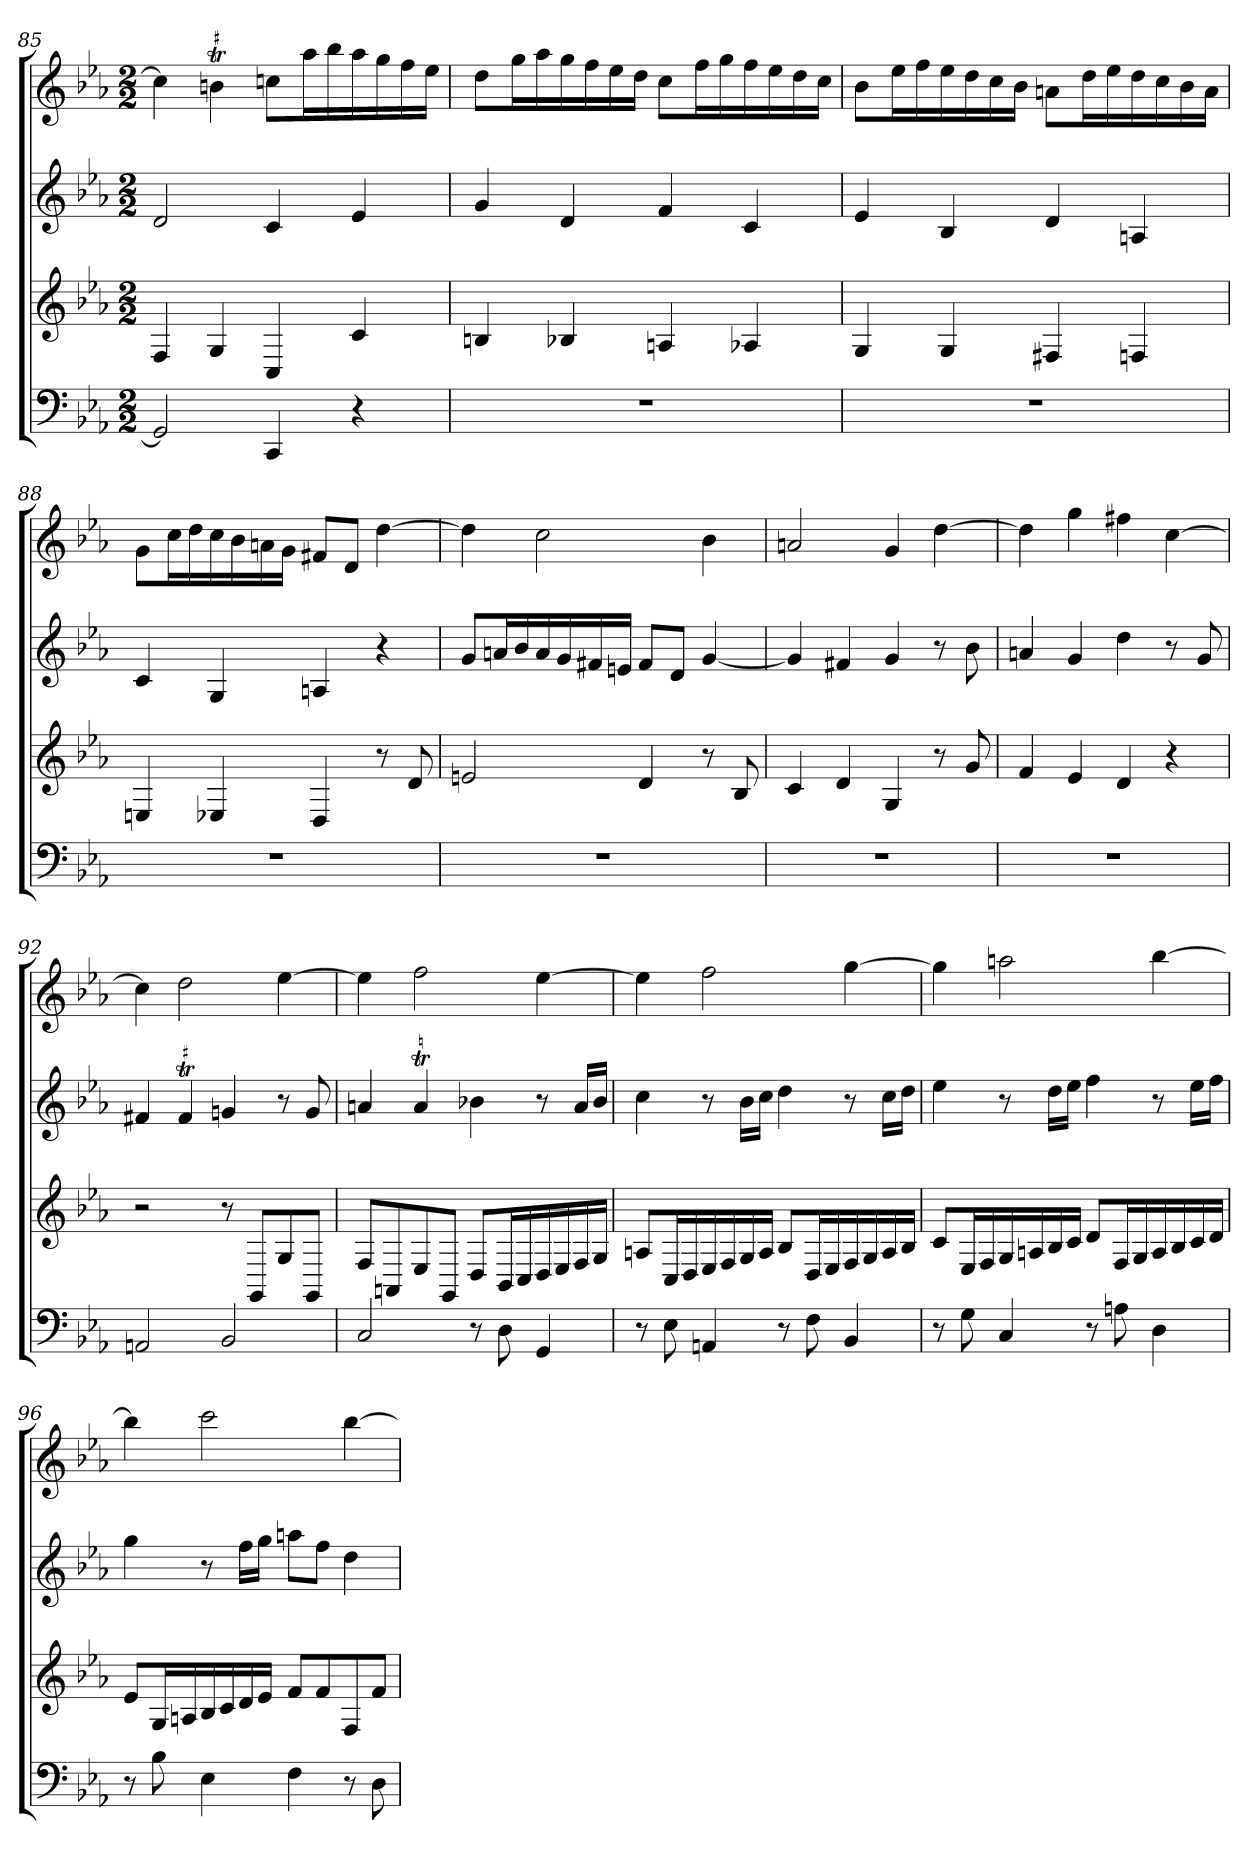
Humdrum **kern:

**kern	**kern	**kern	**kern
*part4	*part3	*part2	*part1
*staff4	*staff3	*staff2	*staff1
*k[b-e-a-]	*k[b-e-a-]	*k[b-e-a-]	*k[b-e-a-]
*M2/2	*M2/2	*M2/2	*M2/2
=85	=85	=85	=85
2GG]	4F	2d	4cc]
!	!	!	!LO:TR:acc=#
.	4G	.	4bnT
4CC	4C	4c	8ccnL
.	.	.	16aa-L
.	.	.	16bb-
4r	4c	4e-	16aa-
.	.	.	16gg
.	.	.	16ff
.	.	.	16ee-JJ
=86	=86	=86	=86
1r	4Bn	4g	8ddL
.	.	.	16ggL
.	.	.	16aa-
.	4B-X	4d	16gg
.	.	.	16ff
.	.	.	16ee-
.	.	.	16ddJJ
.	4An	4f	8ccL
.	.	.	16ffL
.	.	.	16gg
.	4A-X	4c	16ff
.	.	.	16ee-
.	.	.	16dd
.	.	.	16ccJJ
=87	=87	=87	=87
1r	4G	4e-	8b-L
.	.	.	16ee-L
.	.	.	16ff
.	4G	4B-	16ee-
.	.	.	16dd
.	.	.	16cc
.	.	.	16b-JJ
.	4F#X	4d	8anL
.	.	.	16ddL
.	.	.	16ee-
.	4Fn	4An	16dd
.	.	.	16cc
.	.	.	16b-
.	.	.	16aJJ
=88	=88	=88	=88
1r	4En	4c	8gL
.	.	.	16ccL
.	.	.	16dd
.	4E-X	4G	16cc
.	.	.	16b-
.	.	.	16an
.	.	.	16gJJ
.	4D	4An	8f#XL
.	.	.	8dJ
.	8r	4r	[4dd
.	8d	.	.
=89	=89	=89	=89
1r	2en	8gL	4dd]
.	.	16anL	.
.	.	16b-	.
.	.	16a	2cc
.	.	16g	.
.	.	16f#X	.
.	.	16enJJ	.
.	4d	8f#L	.
.	.	8dJ	.
.	8r	[4g	4b-
.	8B-	.	.
=90	=90	=90	=90
1r	4c	4g]	2an
.	4d	4f#X	.
.	4G	4g	4g
.	8r	8r	[4dd
.	8g	8b-	.
=91	=91	=91	=91
1r	4f	4an	4dd]
.	4e-	4g	4gg
.	4d	4dd	4ff#X
.	4r	8r	[4cc
.	.	8g	.
=92	=92	=92	=92
2AAn	2r	4f#X	4cc]
!	!	!LO:TR:acc=#	!
.	.	4f#T	2dd
2BB-	8r	4gn	.
.	8GGL	.	.
.	8G	8r	[4ee-
.	8GGJ	8g	.
=93	=93	=93	=93
2C	8FL	4an	4ee-]
.	8AAn	.	.
.	8E-	4aT	2ff
.	8GGJ	.	.
8r	8DL	4b-X	.
8D	16BB-L	.	.
.	16C	.	.
4GG	16D	8r	[4ee-
.	16E-	.	.
.	16F	16aLL	.
.	16GJJ	16b-JJ	.
=94	=94	=94	=94
8r	8AnL	4cc	4ee-]
8E-	16CL	.	.
.	16D	.	.
4AAn	16E-	8r	2ff
.	16F	.	.
.	16G	16b-LL	.
.	16AJJ	16ccJJ	.
8r	8B-L	4dd	.
8F	16DL	.	.
.	16E-	.	.
4BB-	16F	8r	[4gg
.	16G	.	.
.	16A	16ccLL	.
.	16B-JJ	16ddJJ	.
=95	=95	=95	=95
8r	8cL	4ee-	4gg]
8G	16E-L	.	.
.	16F	.	.
4C	16G	8r	2aan
.	16An	.	.
.	16B-	16ddLL	.
.	16cJJ	16ee-JJ	.
8r	8dL	4ff	.
8An	16FL	.	.
.	16G	.	.
4D	16A	8r	[4bb-
.	16B-	.	.
.	16c	16ee-LL	.
.	16dJJ	16ffJJ	.
=96	=96	=96	=96
8r	8e-L	4gg	4bb-]
8B-	16GL	.	.
.	16An	.	.
4E-	16B-	8r	2ccc
.	16c	.	.
.	16d	16ffLL	.
.	16e-JJ	16ggJJ	.
4F	8fL	8aanL	.
.	8f	8ffJ	.
8r	8F	4dd	[4bb-
8D	8fJ	.	.
=	=	=	=
*-	*-	*-	*-
